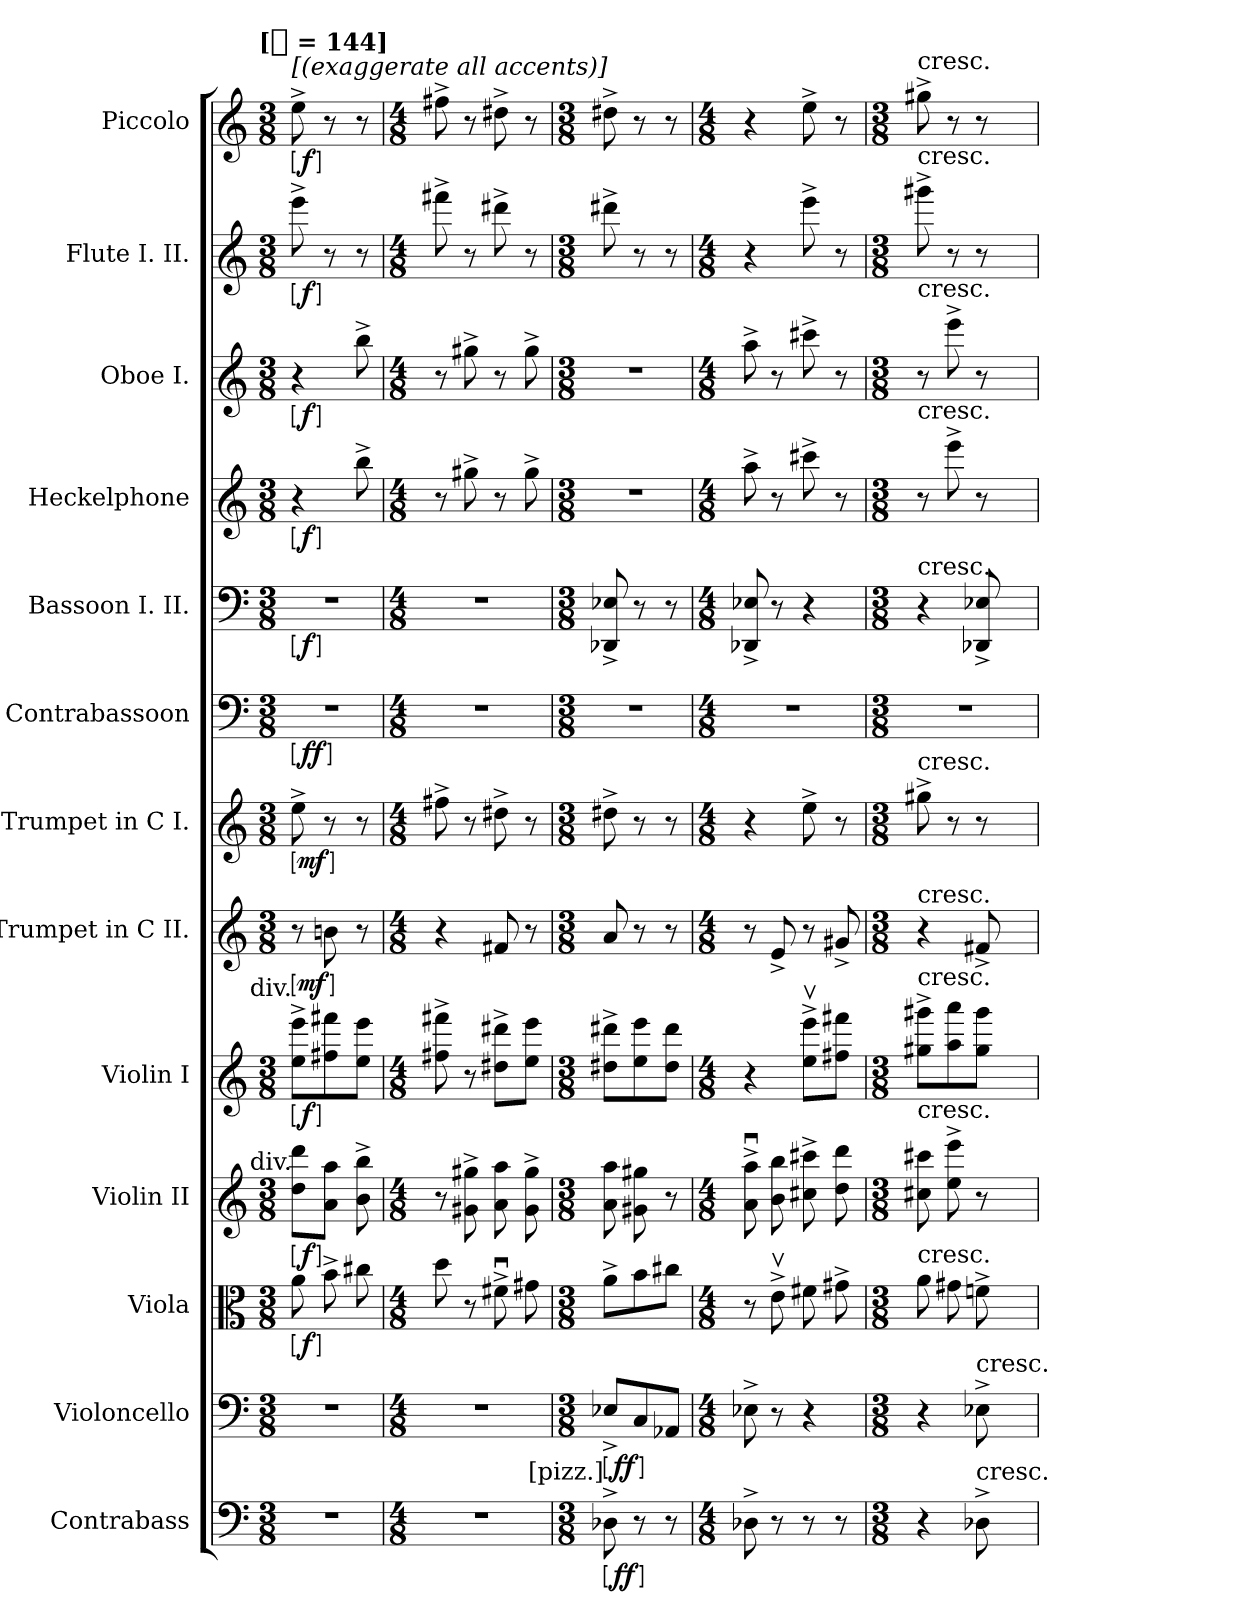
**kern	**dynam	**kern	**dynam	**kern	**dynam	**kern	**dynam	**kern	**dynam	**kern	**dynam	**kern	**dynam	**kern	**dynam	**kern	**dynam	**kern	**dynam	**kern	**dynam	**kern	**dynam	**kern	**dynam
*part13	*part13	*part12	*part12	*part11	*part11	*part10	*part10	*part9	*part9	*part8	*part8	*part7	*part7	*part6	*part6	*part5	*part5	*part4	*part4	*part3	*part3	*part2	*part2	*part1	*part1
*staff13	*staff13	*staff12	*staff12	*staff11	*staff11	*staff10	*staff10	*staff9	*staff9	*staff8	*staff8	*staff7	*staff7	*staff6	*staff6	*staff5	*staff5	*staff4	*staff4	*staff3	*staff3	*staff2	*staff2	*staff1	*staff1
*I"Contrabass	*	*I"Violoncello	*	*I"Viola	*	*I"Violin II	*	*I"Violin I	*	*I"Trumpet in C II.	*	*I"Trumpet in C I.	*	*I"Contrabassoon	*	*I"Bassoon I. II.	*	*I"Heckelphone	*	*I"Oboe I.	*	*I"Flute I. II.	*	*I"Piccolo	*
*I'Cb.	*	*I'Vc.	*	*I'Vla.	*	*I'Vln. II	*	*I'Vln. I	*	*	*	*	*	*I'Cbsn.	*	*I'Bsn.	*	*I'Heckl.	*	*I'Ob.	*	*I'Fl.	*	*I'Picc.	*
*clefF4	*	*clefF4	*	*clefC3	*	*clefG2	*	*clefG2	*	*clefG2	*	*clefG2	*	*clefF4	*	*clefF4	*	*clefG2	*	*clefG2	*	*clefG2	*	*clefG2	*
*ITrd7c12	*	*	*	*	*	*	*	*	*	*	*	*	*	*ITrd7c12	*	*	*	*ITrd7c12	*	*	*	*	*	*ITrd-7c-12	*
*k[]	*	*k[]	*	*k[]	*	*k[]	*	*k[]	*	*k[]	*	*k[]	*	*k[]	*	*k[]	*	*k[]	*	*k[]	*	*k[]	*	*k[]	*
!!LO:TX:omd:t=[[quarter] = 144]
*M3/8	*	*M3/8	*	*M3/8	*	*M3/8	*	*M3/8	*	*M3/8	*	*M3/8	*	*M3/8	*	*M3/8	*	*M3/8	*	*M3/8	*	*M3/8	*	*M3/8	*
*MM144	*	*MM144	*	*MM144	*	*MM144	*	*MM144	*	*MM144	*	*MM144	*	*MM144	*	*MM144	*	*MM144	*	*MM144	*	*MM144	*	*MM144	*
=1	=1	=1	=1	=1	=1	=1	=1	=1	=1	=1	=1	=1	=1	=1	=1	=1	=1	=1	=1	=1	=1	=1	=1	=1	=1
!	!	!	!	!	!	!	!	!	!	!	!	!	!	!	!	!	!	!	!	!	!	!	!	!LO:TX:a:t=[(exaggerate all accents)]	!
!	!	!	!	!	!	!	!	!LO:TX:a:rj:t=div.	!	!	!	!	!	!	!	!	!	!	!	!	!	!	!	!	!
!	!	!	!	!	!	!LO:TX:a:rj:t=div.	!	!	!	!	!	!	!	!	!	!	!	!	!	!	!	!	!	!	!
!	!	!	!	!	!LO:DY:ed=brack	!	!LO:DY:ed=brack	!	!LO:DY:ed=brack	!	!LO:DY:ed=brack	!	!LO:DY:ed=brack	!	!LO:DY:ed=brack	!	!LO:DY:ed=brack	!	!LO:DY:ed=brack	!	!LO:DY:ed=brack	!	!LO:DY:ed=brack	!	!LO:DY:ed=brack
8%3r	.	8%3r	.	8a	f	8dd 8dddL	f	8ee^ 8eee^L	f	8r	mf	8ee^	mf	8%3r	ff	8%3r	f	4r	f	4r	f	8eee^	f	8eee^	f
.	.	.	.	8b^	.	8a 8aaJ	.	8ff#X 8fff#X	.	8bn	.	8r	.	.	.	.	.	.	.	.	.	8r	.	8r	.
.	.	.	.	8cc#X	.	8b^ 8bb^	.	8ee 8eeeJ	.	8r	.	8r	.	.	.	.	.	8b^	.	8bb^	.	8r	.	8r	.
=2	=2	=2	=2	=2	=2	=2	=2	=2	=2	=2	=2	=2	=2	=2	=2	=2	=2	=2	=2	=2	=2	=2	=2	=2	=2
*M4/8	*	*M4/8	*	*M4/8	*	*M4/8	*	*M4/8	*	*M4/8	*	*M4/8	*	*M4/8	*	*M4/8	*	*M4/8	*	*M4/8	*	*M4/8	*	*M4/8	*
2r	.	2r	.	8dd	.	8r	.	8ff#X^ 8fff#X^	.	4r	.	8ff#X^	.	2r	.	2r	.	8r	.	8r	.	8fff#X^	.	8fff#X^	.
.	.	.	.	8r	.	8g#X^ 8gg#X^	.	8r	.	.	.	8r	.	.	.	.	.	8g#X^	.	8gg#X^	.	8r	.	8r	.
.	.	.	.	8f#X^u	.	8a 8aa	.	8dd#X^ 8ddd#X^L	.	8f#X	.	8dd#X^	.	.	.	.	.	8r	.	8r	.	8ddd#X^	.	8ddd#X^	.
.	.	.	.	8g#X	.	8g#^ 8gg#^	.	8ee 8eeeJ	.	8r	.	8r	.	.	.	.	.	8g#^	.	8gg#^	.	8r	.	8r	.
=3	=3	=3	=3	=3	=3	=3	=3	=3	=3	=3	=3	=3	=3	=3	=3	=3	=3	=3	=3	=3	=3	=3	=3	=3	=3
*M3/8	*	*M3/8	*	*M3/8	*	*M3/8	*	*M3/8	*	*M3/8	*	*M3/8	*	*M3/8	*	*M3/8	*	*M3/8	*	*M3/8	*	*M3/8	*	*M3/8	*
!LO:TX:a:rj:t=[pizz.]	!	!	!	!	!	!	!	!	!	!	!	!	!	!	!	!	!	!	!	!	!	!	!	!	!
!	!LO:DY:ed=brack	!	!LO:DY:ed=brack	!	!	!	!	!	!	!	!	!	!	!	!	!	!	!	!	!	!	!	!	!	!
8DD-X^"	ff	8E-X^L	ff	8a^L	.	8a 8aa	.	8dd#X^ 8ddd#X^L	.	8a	.	8dd#X^	.	8%3r	.	8DD-X^ 8E-X^	.	8%3r	.	8%3r	.	8ddd#X^	.	8ddd#X^	.
8r	.	8C	.	8b	.	8g#X 8gg#X	.	8ee 8eee	.	8r	.	8r	.	.	.	8r	.	.	.	.	.	8r	.	8r	.
8r	.	8AA-XJ	.	8cc#XJ	.	8r	.	8dd# 8ddd#J	.	8r	.	8r	.	.	.	8r	.	.	.	.	.	8r	.	8r	.
=4	=4	=4	=4	=4	=4	=4	=4	=4	=4	=4	=4	=4	=4	=4	=4	=4	=4	=4	=4	=4	=4	=4	=4	=4	=4
*M4/8	*	*M4/8	*	*M4/8	*	*M4/8	*	*M4/8	*	*M4/8	*	*M4/8	*	*M4/8	*	*M4/8	*	*M4/8	*	*M4/8	*	*M4/8	*	*M4/8	*
8DD-X^"	.	8E-X^	.	8r	.	8a^u 8aa^u	.	4r	.	8r	.	4r	.	2r	.	8DD-X^ 8E-X^	.	8a^	.	8aa^	.	4r	.	4r	.
8r	.	8r	.	8e^v	.	8b 8bb	.	.	.	8e^	.	.	.	.	.	8r	.	8r	.	8r	.	.	.	.	.
8r	.	4r	.	8f#X	.	8cc#X^ 8ccc#X^	.	8ee^v 8eee^vL	.	8r	.	8ee^	.	.	.	4r	.	8cc#X^	.	8ccc#X^	.	8eee^	.	8eee^	.
8r	.	.	.	8g#X^	.	8dd 8ddd	.	8ff#X 8fff#XJ	.	8g#X^	.	8r	.	.	.	.	.	8r	.	8r	.	8r	.	8r	.
=5	=5	=5	=5	=5	=5	=5	=5	=5	=5	=5	=5	=5	=5	=5	=5	=5	=5	=5	=5	=5	=5	=5	=5	=5	=5
*M3/8	*	*M3/8	*	*M3/8	*	*M3/8	*	*M3/8	*	*M3/8	*	*M3/8	*	*M3/8	*	*M3/8	*	*M3/8	*	*M3/8	*	*M3/8	*	*M3/8	*
!	!	!	!	!	!	!	!	!	!	!	!	!	!	!	!	!	!	!	!	!	!	!	!	!LO:TX:t=cresc.	!
!	!	!	!	!	!	!	!	!	!	!	!	!	!	!	!	!	!	!	!	!	!	!LO:TX:t=cresc.	!	!	!
!	!	!	!	!	!	!	!	!	!	!	!	!	!	!	!	!	!	!	!	!LO:TX:t=cresc.	!	!	!	!	!
!	!	!	!	!	!	!	!	!	!	!	!	!	!	!	!	!	!	!LO:TX:t=cresc.	!	!	!	!	!	!	!
!	!	!	!	!	!	!	!	!	!	!	!	!	!	!	!	!LO:TX:t=cresc.	!	!	!	!	!	!	!	!	!
!	!	!	!	!	!	!	!	!	!	!	!	!LO:TX:t=cresc.	!	!	!	!	!	!	!	!	!	!	!	!	!
!	!	!	!	!	!	!	!	!	!	!LO:TX:t=cresc.	!	!	!	!	!	!	!	!	!	!	!	!	!	!	!
!	!	!	!	!	!	!	!	!LO:TX:t=cresc.	!	!	!	!	!	!	!	!	!	!	!	!	!	!	!	!	!
!	!	!	!	!	!	!LO:TX:t=cresc.	!	!	!	!	!	!	!	!	!	!	!	!	!	!	!	!	!	!	!
!	!	!	!	!LO:TX:t=cresc.	!	!	!	!	!	!	!	!	!	!	!	!	!	!	!	!	!	!	!	!	!
4r	.	4r	.	8a	.	8cc#X 8ccc#X	.	8gg#X^ 8ggg#X^L	.	4r	.	8gg#X^	.	8%3r	.	4r	.	8r	.	8r	.	8ggg#X^	.	8ggg#X^	.
.	.	.	.	8g#X	.	8ee^ 8eee^	.	8aa 8aaa	.	.	.	8r	.	.	.	.	.	8ee^	.	8eee^	.	8r	.	8r	.
!	!	!LO:TX:t=cresc.	!	!	!	!	!	!	!	!	!	!	!	!	!	!	!	!	!	!	!	!	!	!	!
!LO:TX:t=cresc.	!	!	!	!	!	!	!	!	!	!	!	!	!	!	!	!	!	!	!	!	!	!	!	!	!
8DD-X^"	.	8E-X^	.	8fn^	.	8r	.	8gg# 8ggg#J	.	8f#X^	.	8r	.	.	.	8DD-X^ 8E-X^	.	8r	.	8r	.	8r	.	8r	.
=	=	=	=	=	=	=	=	=	=	=	=	=	=	=	=	=	=	=	=	=	=	=	=	=	=
*-	*-	*-	*-	*-	*-	*-	*-	*-	*-	*-	*-	*-	*-	*-	*-	*-	*-	*-	*-	*-	*-	*-	*-	*-	*-
